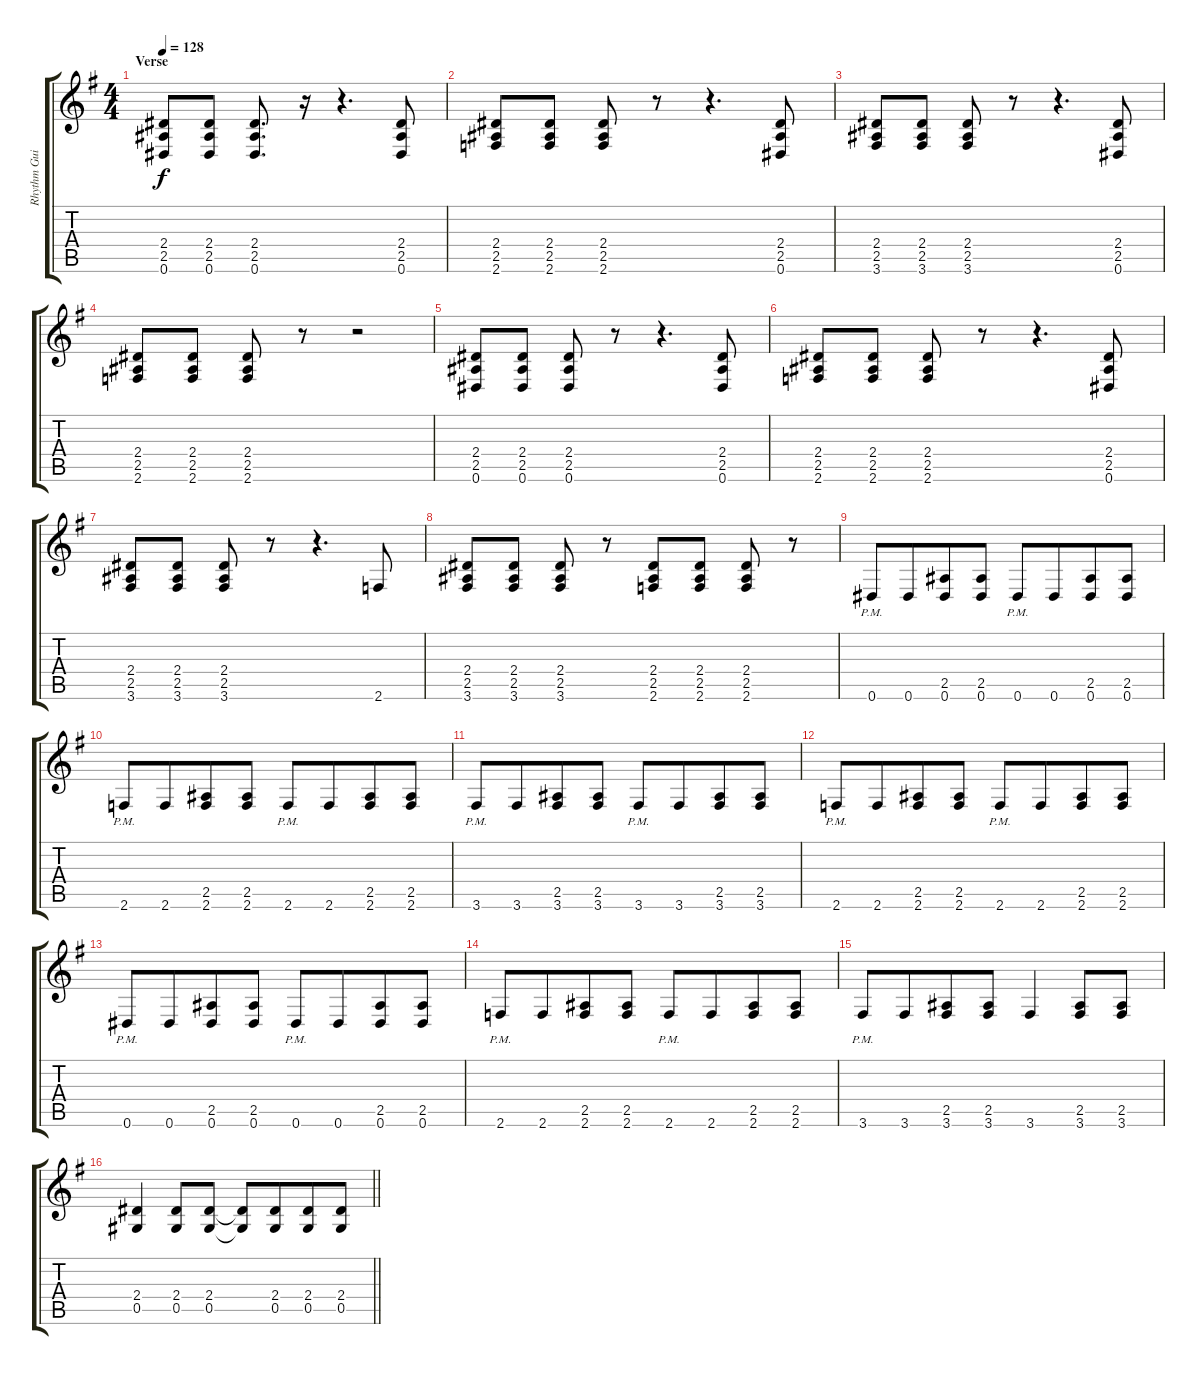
\track ("Rhythm Guitar" "Rhythm Gui") {instrument distortionguitar}
\staff {score tabs}
\tuning (Eb4 Bb3 Gb3 Db3 Ab2 Eb2) {hide}
\ts (4 4)
\section ("" "Verse")
\tempo 128
\clef g2
\ks eminor
(2.4 2.5 0.6).8{dy f} (2.4 2.5 0.6).8 (2.4 2.5 0.6).8{d} r.16 r.4{d} (2.4 2.5 0.6).8 |
(2.4 2.5 2.6).8 (2.4 2.5 2.6).8 (2.4 2.5 2.6).8 r.8 r.4{d} (2.4 2.5 0.6).8 |
(2.4 2.5 3.6).8 (2.4 2.5 3.6).8 (2.4 2.5 3.6).8 r.8 r.4{d} (2.4 2.5 0.6).8 |
(2.4 2.5 2.6).8 (2.4 2.5 2.6).8 (2.4 2.5 2.6).8 r.8 r.2 |
(2.4 2.5 0.6).8 (2.4 2.5 0.6).8 (2.4 2.5 0.6).8 r.8 r.4{d} (2.4 2.5 0.6).8 |
(2.4 2.5 2.6).8 (2.4 2.5 2.6).8 (2.4 2.5 2.6).8 r.8 r.4{d} (2.4 2.5 0.6).8 |
(2.4 2.5 3.6).8 (2.4 2.5 3.6).8 (2.4 2.5 3.6).8 r.8 r.4{d} 2.6.8 |
(2.4 2.5 3.6).8 (2.4 2.5 3.6).8 (2.4 2.5 3.6).8 r.8 (2.4 2.5 2.6).8 (2.4 2.5 2.6).8 (2.4 2.5 2.6).8 r.8 |
0.6{pm}.8 0.6.8{beam merge} (2.5 0.6).8 (2.5 0.6).8 0.6{pm}.8 0.6.8{beam merge} (2.5 0.6).8 (2.5 0.6).8 |
2.6{pm}.8 2.6.8{beam merge} (2.5 2.6).8 (2.5 2.6).8 2.6{pm}.8 2.6.8{beam merge} (2.5 2.6).8 (2.5 2.6).8 |
3.6{pm}.8 3.6.8{beam merge} (2.5 3.6).8 (2.5 3.6).8 3.6{pm}.8 3.6.8{beam merge} (2.5 3.6).8 (2.5 3.6).8 |
2.6{pm}.8 2.6.8{beam merge} (2.5 2.6).8 (2.5 2.6).8 2.6{pm}.8 2.6.8{beam merge} (2.5 2.6).8 (2.5 2.6).8 |
0.6{pm}.8 0.6.8{beam merge} (2.5 0.6).8 (2.5 0.6).8 0.6{pm}.8 0.6.8{beam merge} (2.5 0.6).8 (2.5 0.6).8 |
2.6{pm}.8 2.6.8{beam merge} (2.5 2.6).8 (2.5 2.6).8 2.6{pm}.8 2.6.8{beam merge} (2.5 2.6).8 (2.5 2.6).8 |
3.6{pm}.8 3.6.8{beam merge} (2.5 3.6).8 (2.5 3.6).8 3.6.4 (2.5 3.6).8 (2.5 3.6).8 |
\barLineRight lightlight
(2.4 0.5).4 (2.4 0.5).8 (2.4 0.5).8 (2.4{t} 0.5{t}).8 (2.4 0.5).8{beam merge} (2.4 0.5).8 (2.4 0.5).8
